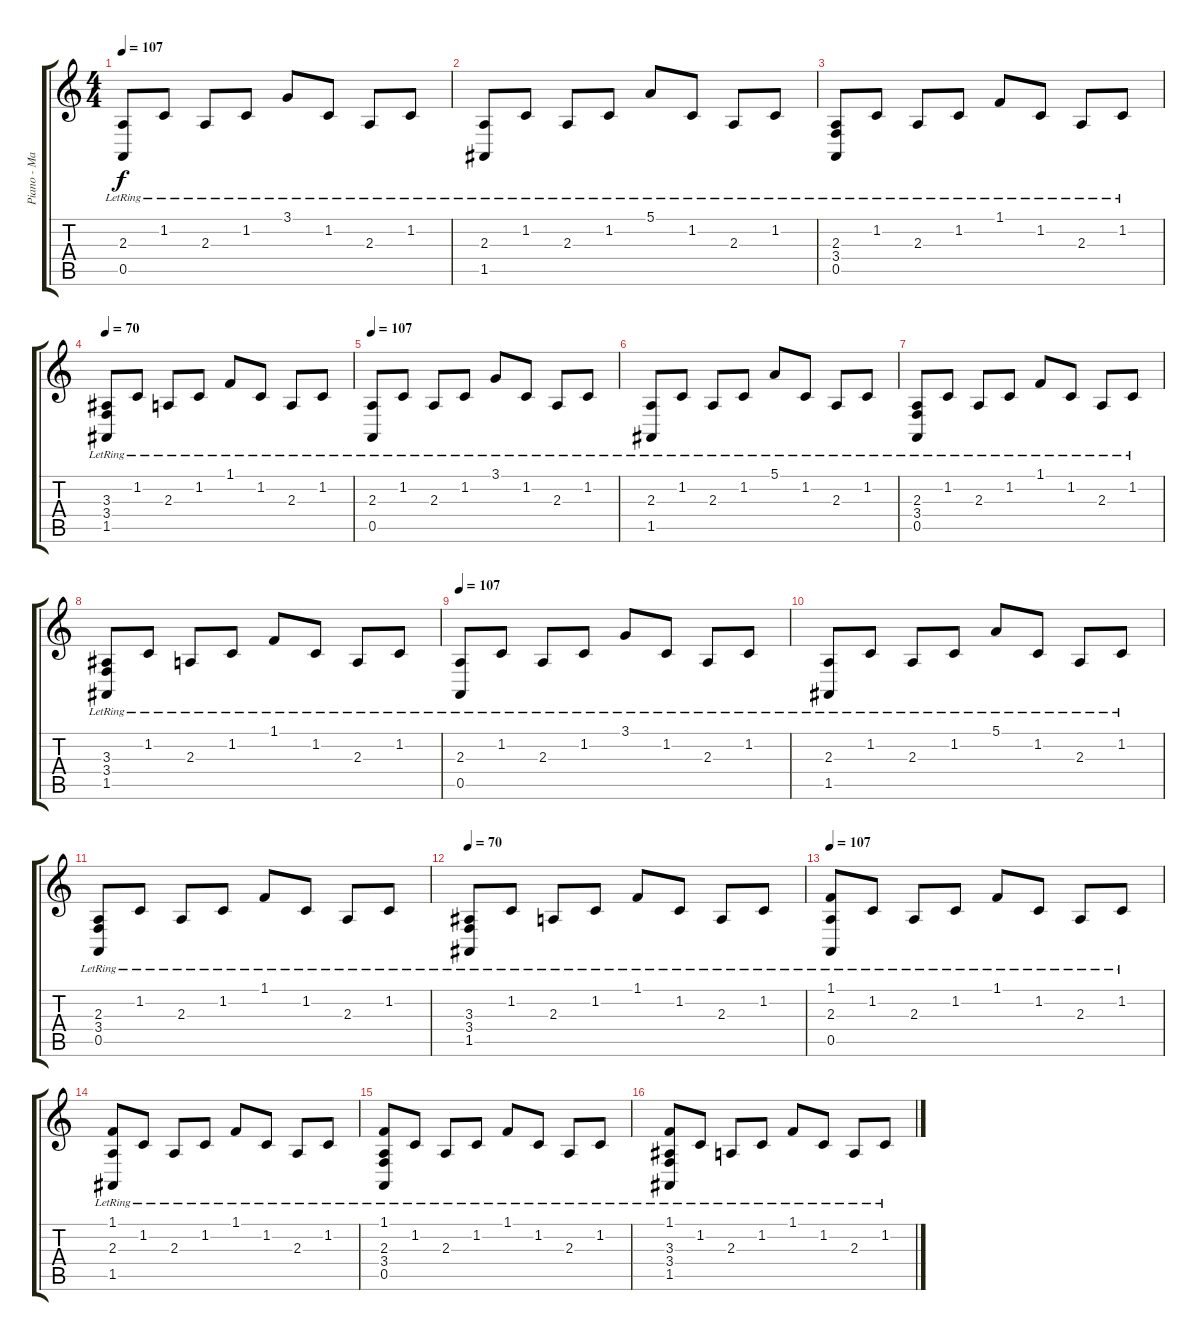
\track ("Piano - Main Droite" "Piano - Ma") {instrument acousticgrandpiano}
\staff {score tabs}
\tuning (E4 B3 G3 D3 A2 E2) {hide}
\ts (4 4)
\tempo 107
\clef g2
\ks c
(2.3{lr} 0.5{lr}).8{dy f} 1.2{lr}.8 2.3{lr}.8 1.2{lr}.8 3.1{lr}.8 1.2{lr}.8 2.3{lr}.8 1.2{lr}.8 |
(2.3{lr} 1.5{lr}).8 1.2{lr}.8 2.3{lr}.8 1.2{lr}.8 5.1{lr}.8 1.2{lr}.8 2.3{lr}.8 1.2{lr}.8 |
(2.3{lr} 3.4{lr} 0.5{lr}).8 1.2{lr}.8 2.3{lr}.8 1.2{lr}.8 1.1{lr}.8 1.2{lr}.8 2.3{lr}.8 1.2{lr}.8 |
\tempo 70
(3.3{lr} 3.4{lr} 1.5{lr}).8 1.2{lr}.8 2.3{lr}.8 1.2{lr}.8 1.1{lr}.8 1.2{lr}.8 2.3{lr}.8 1.2{lr}.8 |
\tempo 107
(2.3{lr} 0.5{lr}).8 1.2{lr}.8 2.3{lr}.8 1.2{lr}.8 3.1{lr}.8 1.2{lr}.8 2.3{lr}.8 1.2{lr}.8 |
(2.3{lr} 1.5{lr}).8 1.2{lr}.8 2.3{lr}.8 1.2{lr}.8 5.1{lr}.8 1.2{lr}.8 2.3{lr}.8 1.2{lr}.8 |
(2.3{lr} 3.4{lr} 0.5{lr}).8 1.2{lr}.8 2.3{lr}.8 1.2{lr}.8 1.1{lr}.8 1.2{lr}.8 2.3{lr}.8 1.2{lr}.8 |
(3.3{lr} 3.4{lr} 1.5{lr}).8 1.2{lr}.8 2.3{lr}.8 1.2{lr}.8 1.1{lr}.8 1.2{lr}.8 2.3{lr}.8 1.2{lr}.8 |
\tempo 107
(2.3{lr} 0.5{lr}).8 1.2{lr}.8 2.3{lr}.8 1.2{lr}.8 3.1{lr}.8 1.2{lr}.8 2.3{lr}.8 1.2{lr}.8 |
(2.3{lr} 1.5{lr}).8 1.2{lr}.8 2.3{lr}.8 1.2{lr}.8 5.1{lr}.8 1.2{lr}.8 2.3{lr}.8 1.2{lr}.8 |
(2.3{lr} 3.4{lr} 0.5{lr}).8 1.2{lr}.8 2.3{lr}.8 1.2{lr}.8 1.1{lr}.8 1.2{lr}.8 2.3{lr}.8 1.2{lr}.8 |
\tempo 70
(3.3{lr} 3.4{lr} 1.5{lr}).8 1.2{lr}.8 2.3{lr}.8 1.2{lr}.8 1.1{lr}.8 1.2{lr}.8 2.3{lr}.8 1.2{lr}.8 |
\tempo 107
(1.1{lr} 2.3{lr} 0.5{lr}).8 1.2{lr}.8 2.3{lr}.8 1.2{lr}.8 1.1{lr}.8 1.2{lr}.8 2.3{lr}.8 1.2{lr}.8 |
(1.1{lr} 2.3{lr} 1.5{lr}).8 1.2{lr}.8 2.3{lr}.8 1.2{lr}.8 1.1{lr}.8 1.2{lr}.8 2.3{lr}.8 1.2{lr}.8 |
(1.1{lr} 2.3{lr} 3.4{lr} 0.5{lr}).8 1.2{lr}.8 2.3{lr}.8 1.2{lr}.8 1.1{lr}.8 1.2{lr}.8 2.3{lr}.8 1.2{lr}.8 |
(1.1{lr} 3.3{lr} 3.4{lr} 1.5{lr}).8 1.2{lr}.8 2.3{lr}.8 1.2{lr}.8 1.1{lr}.8 1.2{lr}.8 2.3{lr}.8 1.2{lr}.8
